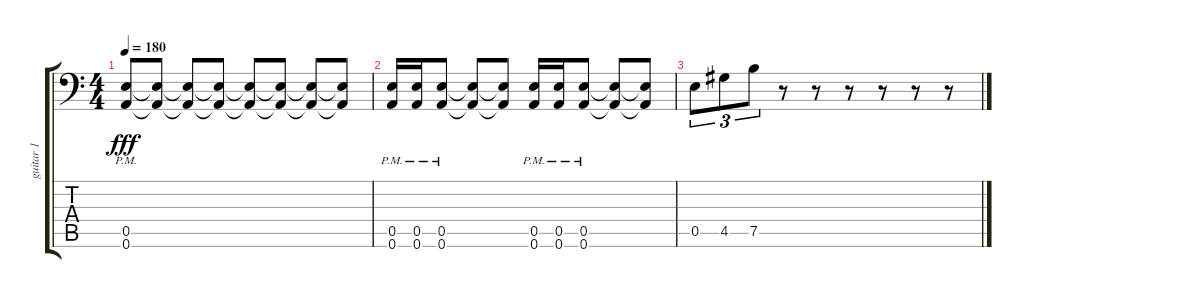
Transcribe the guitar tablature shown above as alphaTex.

\track ("guitar 1" "guitar 1") {instrument distortionguitar}
\staff {score tabs}
\tuning (B3 Gb3 D3 A2 E2 A1) {hide}
\ts (4 4)
\tempo 180
\clef f4
\ks c
(0.5{pm} 0.6{pm}).8{dy fff volume 0} (0.5{t} 0.6{t}).8 (0.5{t} 0.6{t}).8 (0.5{t} 0.6{t}).8 (0.5{t} 0.6{t}).8 (0.5{t} 0.6{t}).8 (0.5{t} 0.6{t}).8 (0.5{t} 0.6{t}).8 |
(0.5{pm} 0.6{pm}).16 (0.5{pm} 0.6{pm}).16 (0.5{pm} 0.6{pm}).8 (0.5{t} 0.6{t}).8 (0.5{t} 0.6{t}).8 (0.5{pm} 0.6{pm}).16 (0.5{pm} 0.6{pm}).16 (0.5{pm} 0.6{pm}).8 (0.5{t} 0.6{t}).8 (0.5{t} 0.6{t}).8 |
0.5.8{tu (3 2)} 4.5.8{tu (3 2)} 7.5.8{tu (3 2)} r.8 r.8 r.8 r.8 r.8 r.8
